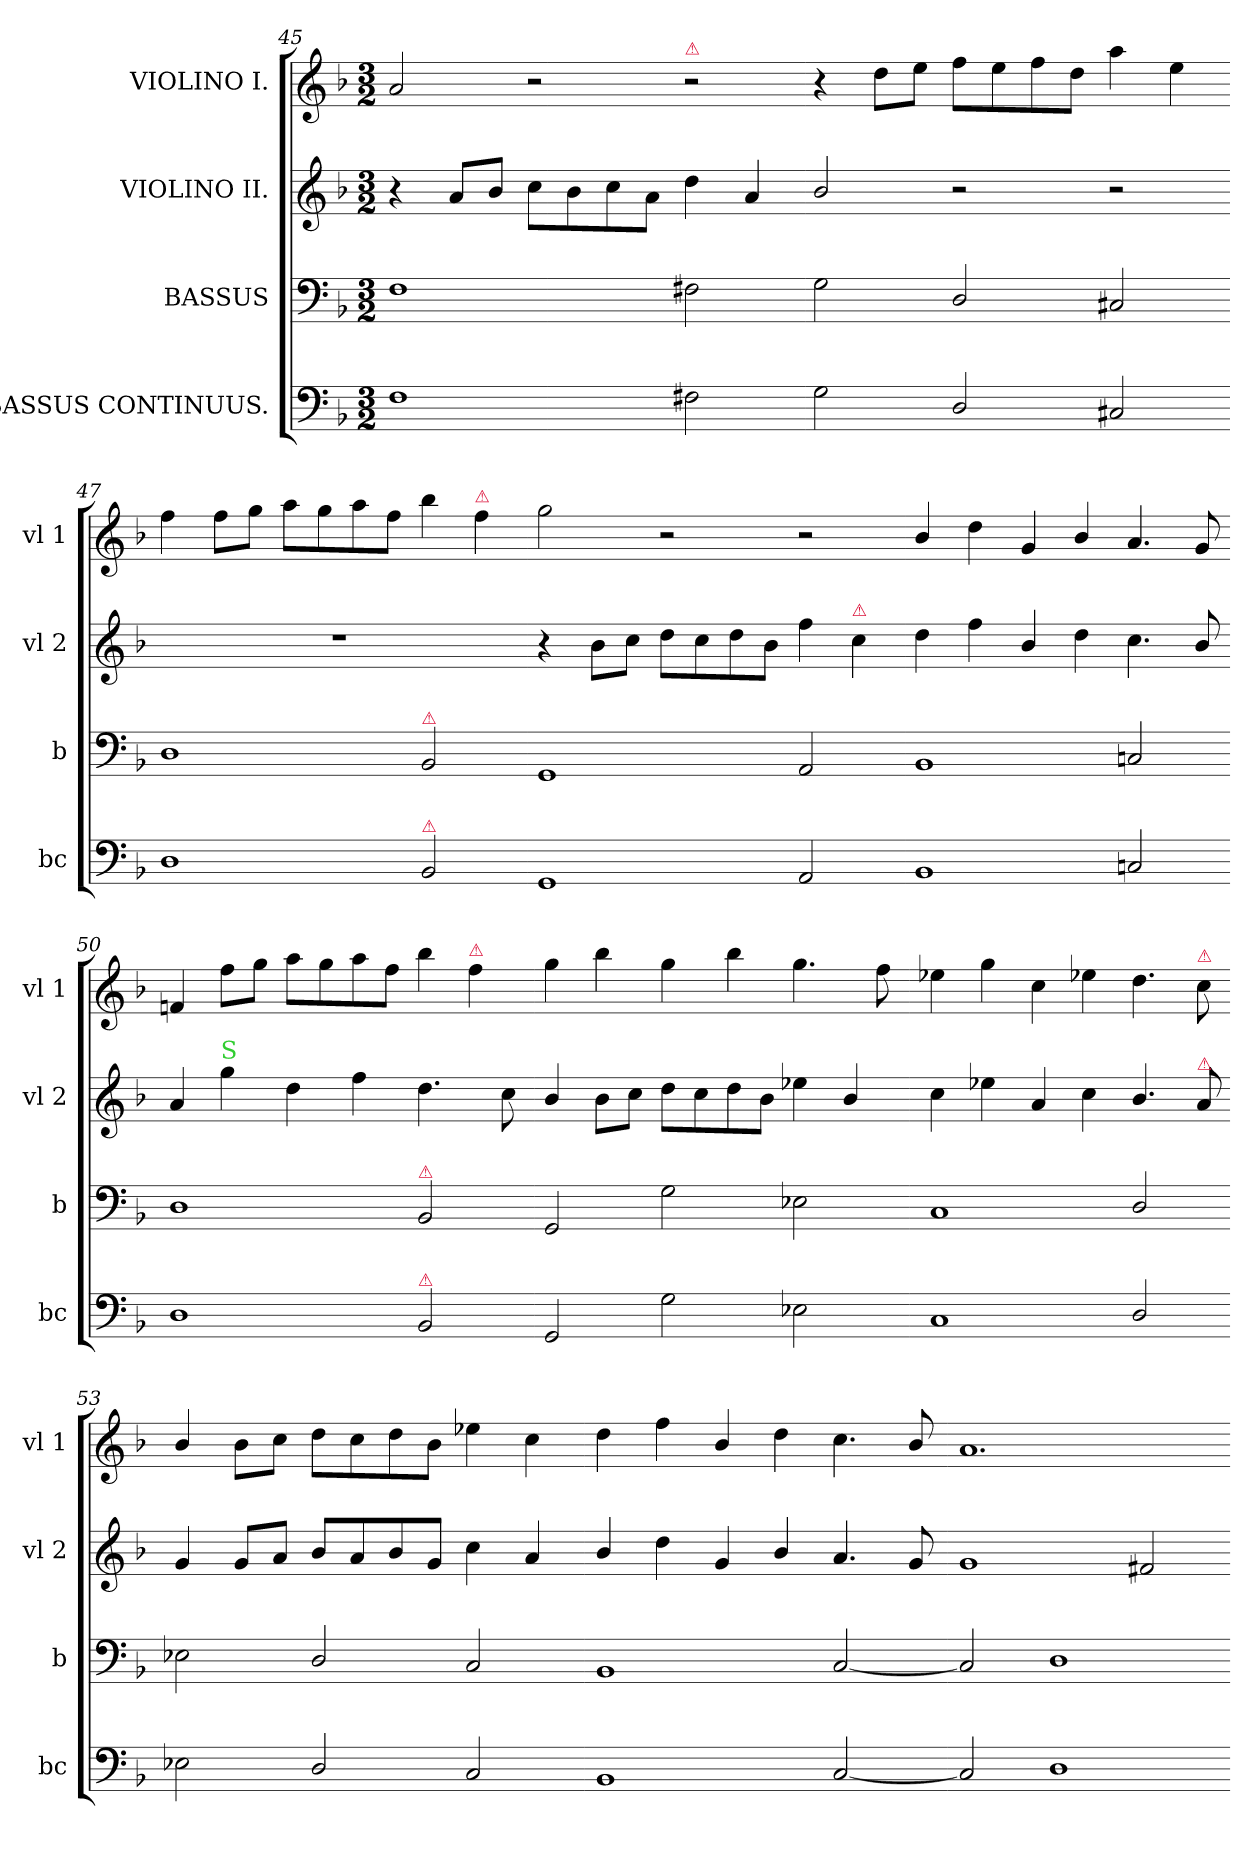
**kern	**kern	**kern	**kern
*part4	*part3	*part2	*part1
*staff4	*staff3	*staff2	*staff1
*I"BASSUS CONTINUUS.	*I"BASSUS	*I"VIOLINO II.	*I"VIOLINO I.
*I'bc	*I'b	*I'vl 2	*I'vl 1
*clefF4	*clefF4	*clefG2	*clefG2
*k[b-]	*k[b-]	*k[b-]	*k[b-]
*M3/2	*M3/2	*M3/2	*M3/2
=45	=45	=45	=45
1F	1F	4r	2a/
.	.	8a/L	.
.	.	8b-/J	.
.	.	8cc\L	2r
.	.	8b-\	.
.	.	8cc\	.
.	.	8a\J	.
!	!	!	!LO:TX:a:color=crimson:t=⚠
2F#X\	2F#X\	4dd\	2r
.	.	4a/	.
=46-	=46-	=46-	=46-
2G\	2G\	2b-/	4r
.	.	.	8dd\L
.	.	.	8ee\J
2D/	2D/	2r	8ff\L
.	.	.	8ee\
.	.	.	8ff\
.	.	.	8dd\J
2C#X/	2C#X/	2r	4aa\
.	.	.	4ee\
=47-	=47-	=47-	=47-
1D	1D	1.r	4ff\
.	.	.	8ff\L
.	.	.	8gg\J
.	.	.	8aa\L
.	.	.	8gg\
.	.	.	8aa\
.	.	.	8ff\J
!	!LO:TX:a:color=crimson:t=⚠	!	!
!LO:TX:a:color=crimson:t=⚠	!	!	!
2BB-/	2BB-/	.	4bb-\
!	!	!	!LO:TX:a:color=crimson:t=⚠
.	.	.	4ff\
=48-	=48-	=48-	=48-
1GG	1GG	4r	2gg\
.	.	8b-\L	.
.	.	8cc\J	.
.	.	8dd\L	2r
.	.	8cc\	.
.	.	8dd\	.
.	.	8b-\J	.
2AA/	2AA/	4ff\	2r
!	!	!LO:TX:a:color=crimson:t=⚠	!
.	.	4cc\	.
=49-	=49-	=49-	=49-
1BB-	1BB-	4dd\	4b-/
.	.	4ff\	4dd\
.	.	4b-/	4g/
.	.	4dd\	4b-/
2Cn/	2Cn/	4.cc\	4.a/
.	.	8b-/	8g/
=50-	=50-	=50-	=50-
1D	1D	4a/	4fn/
!	!	!LO:TX:a:color=limegreen:t=S	!
.	.	4gg\	8ff\L
.	.	.	8gg\J
.	.	4dd\	8aa\L
.	.	.	8gg\
.	.	4ff\	8aa\
.	.	.	8ff\J
!	!LO:TX:a:color=crimson:t=⚠	!	!
!LO:TX:a:color=crimson:t=⚠	!	!	!
2BB-/	2BB-/	4.dd\	4bb-\
!	!	!	!LO:TX:a:color=crimson:t=⚠
.	.	.	4ff\
.	.	8cc\	.
=51-	=51-	=51-	=51-
2GG/	2GG/	4b-/	4gg\
.	.	8b-\L	4bb-\
.	.	8cc\J	.
2G\	2G\	8dd\L	4gg\
.	.	8cc\	.
.	.	8dd\	4bb-\
.	.	8b-\J	.
2E-X\	2E-X\	4ee-X\	4.gg\
.	.	4b-/	.
.	.	.	8ff\
=52-	=52-	=52-	=52-
1C	1C	4cc\	4ee-X\
.	.	4ee-X\	4gg\
.	.	4a/	4cc\
.	.	4cc\	4ee-X\
2D/	2D/	4.b-/	4.dd\
!	!	!	!LO:TX:a:color=crimson:t=⚠
!	!	!LO:TX:a:color=crimson:t=⚠	!
.	.	8a/	8cc\
=53-	=53-	=53-	=53-
2E-X\	2E-X\	4g/	4b-/
.	.	8g/L	8b-\L
.	.	8a/J	8cc\J
2D/	2D/	8b-/L	8dd\L
.	.	8a/	8cc\
.	.	8b-/	8dd\
.	.	8g/J	8b-\J
2C/	2C/	4cc\	4ee-X\
.	.	4a/	4cc\
=54-	=54-	=54-	=54-
1BB-	1BB-	4b-/	4dd\
.	.	4dd\	4ff\
.	.	4g/	4b-/
.	.	4b-/	4dd\
[2C/	[2C/	4.a/	4.cc\
.	.	8g/	8b-/
=55-	=55-	=55-	=55-
2C/]	2C/]	1g	1.a
1D	1D	.	.
.	.	2f#X/	.
=-	=-	=-	=-
*-	*-	*-	*-
